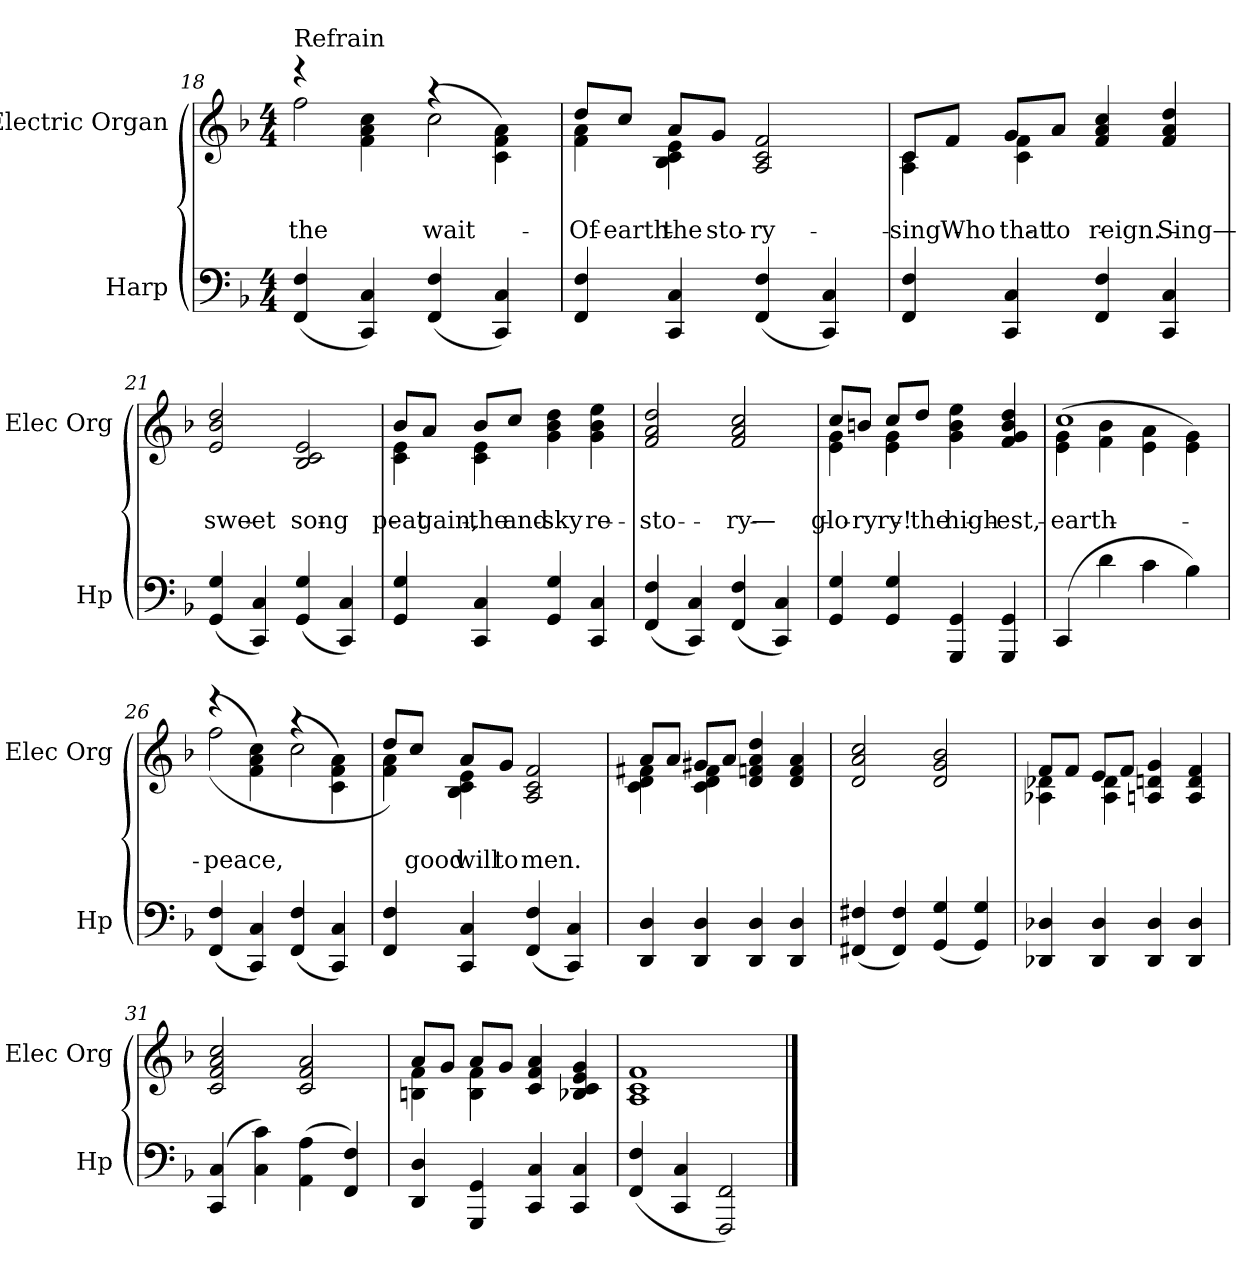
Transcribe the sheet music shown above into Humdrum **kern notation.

**kern	**kern	**text	**text
*part2	*part1	*part1	*part1
*staff2	*staff1	*staff1	*staff1
*I"Harp	*I"Electric Organ	*	*
*I'Hp	*I'Elec Org	*	*
*clefF4	*clefG2	*	*
*k[b-]	*k[b-]	*	*
*F:	*F:	*	*
*M4/4	*M4/4	*	*
=18	=18	=18	=18
*	*^	*	*
!	!LO:TX:t=Refrain	!	!	!
(4FF 4F	4r	2ff	.	the
4CC 4C)	4f\ 4a\ 4cc\	.	.	.
(4FF 4F	(4r	2cc	.	wait-
4CC 4C)	4c\ 4f\ 4a\)	.	.	.
=19	=19	=19	=19	=19
4FF 4F	8dd/L	4f 4a	.	Of
.	8cc/J	.	.	earth
4CC 4C	8a/L	4B- 4c 4e	.	the
.	8g/J	.	.	sto-
(4FF 4F	2A 2c 2f	2ryy	.	-ry
4CC 4C)	.	.	.	.
=20	=20	=20	=20	=20
4FF 4F	8c/L	4A 4c	.	sing
.	8f/J	.	.	Who
4CC 4C	8g/L	4c 4f	.	that
.	8a/J	.	.	to
4FF 4F	4f 4a 4cc	2ryy	.	reign.
4CC 4C	4f 4a 4dd	.	.	Sing—
*	*v	*v	*	*
=21	=21	=21	=21
(4GG 4G	2e 2b- 2dd	.	sweet
4CC 4C)	.	.	.
(4GG 4G	2B- 2c 2e	.	song
4CC 4C)	.	.	.
=22	=22	=22	=22
*	*^	*	*
4GG 4G	8b-/L	4c 4e	.	-peat
.	8a/J	.	.	-gain,
4CC 4C	8b-/L	4c 4e	.	the
.	8cc/J	.	.	and
4GG 4G	4g 4b- 4dd	2ryy	.	sky
4CC 4C	4g 4b- 4ee	.	.	re-
*	*v	*v	*	*
=23	=23	=23	=23
(4FF 4F	2f 2a 2dd	.	sto-
4CC 4C)	.	.	.
(4FF 4F	2f 2a 2cc	.	-ry—
4CC 4C)	.	.	.
=24	=24	=24	=24
*	*^	*	*
4GG 4G	8cc/L	4e 4g	.	glo-
.	8bn/J	.	.	-ry
4GG 4G	8cc/L	4e 4g	.	-ry!
.	8dd/J	.	.	the
4GGG 4GG	4g 4b 4ee	2ryy	.	high-
4GGG 4GG	4f 4g 4b 4dd	.	.	-est,
=25	=25	=25	=25	=25
(4CC	(4e\ 4g\	1cc	.	earth
4d	4f\ 4b-\	.	.	.
4c	4e\ 4a\	.	.	.
4B-)	4e\ 4g\)	.	.	.
=26	=26	=26	=26	=26
(4FF 4F	(4r	(2ff	.	peace,
4CC 4C)	4f\ 4a\ 4cc\)	.	.	.
(4FF 4F	(4r	2cc	.	.
4CC 4C)	4c\ 4f\ 4a\)	.	.	.
=27	=27	=27	=27	=27
4FF 4F	8dd/L)	4f 4a	.	.
.	8cc/J	.	.	good
4CC 4C	8a/L	4B- 4c 4e	.	will
.	8g/J	.	.	to
(4FF 4F	2A 2c 2f	2ryy	.	men.
4CC 4C)	.	.	.	.
=28	=28	=28	=28	=28
4DD 4D	8a/L	4c 4d 4f#X	.	.
.	8a/J	.	.	.
4DD 4D	8g#X/L	4c 4d 4f#	.	.
.	8a/J	.	.	.
4DD 4D	4d 4f 4a 4dd	2ryy	.	.
4DD 4D	4d 4f 4a	.	.	.
*	*v	*v	*	*
=29	=29	=29	=29
(4FF#X 4F#X	2d 2a 2cc	.	.
4FF# 4F#)	.	.	.
(4GG 4G	2d 2g 2b-	.	.
4GG 4G)	.	.	.
=30	=30	=30	=30
*	*^	*	*
4DD-X 4D-X	8f/L	4A-X 4d-X	.	.
.	8f/J	.	.	.
4DD- 4D-	8e/L	4A- 4d-	.	.
.	8f/J	.	.	.
4DD- 4D-	4A 4d 4g	2ryy	.	.
4DD- 4D-	4A 4d 4f	.	.	.
*	*v	*v	*	*
=31	=31	=31	=31
(4CC 4C	2c 2f 2a 2cc	.	.
4C 4c)	.	.	.
(4AA 4A	2c 2f 2a	.	.
4FF 4F)	.	.	.
=32	=32	=32	=32
*	*^	*	*
4DD 4D	8a/L	4Bn 4f	.	.
.	8g/J	.	.	.
4GGG 4GG	8a/L	4B 4f	.	.
.	8g/J	.	.	.
4CC 4C	4c 4f 4a	2ryy	.	.
4CC 4C	4B-X 4c 4e 4g	.	.	.
*	*v	*v	*	*
=33	=33	=33	=33
(4FF 4F	1A 1c 1f	.	.
4CC 4C	.	.	.
2FFF 2FF)	.	.	.
==	==	==	==
*-	*-	*-	*-
